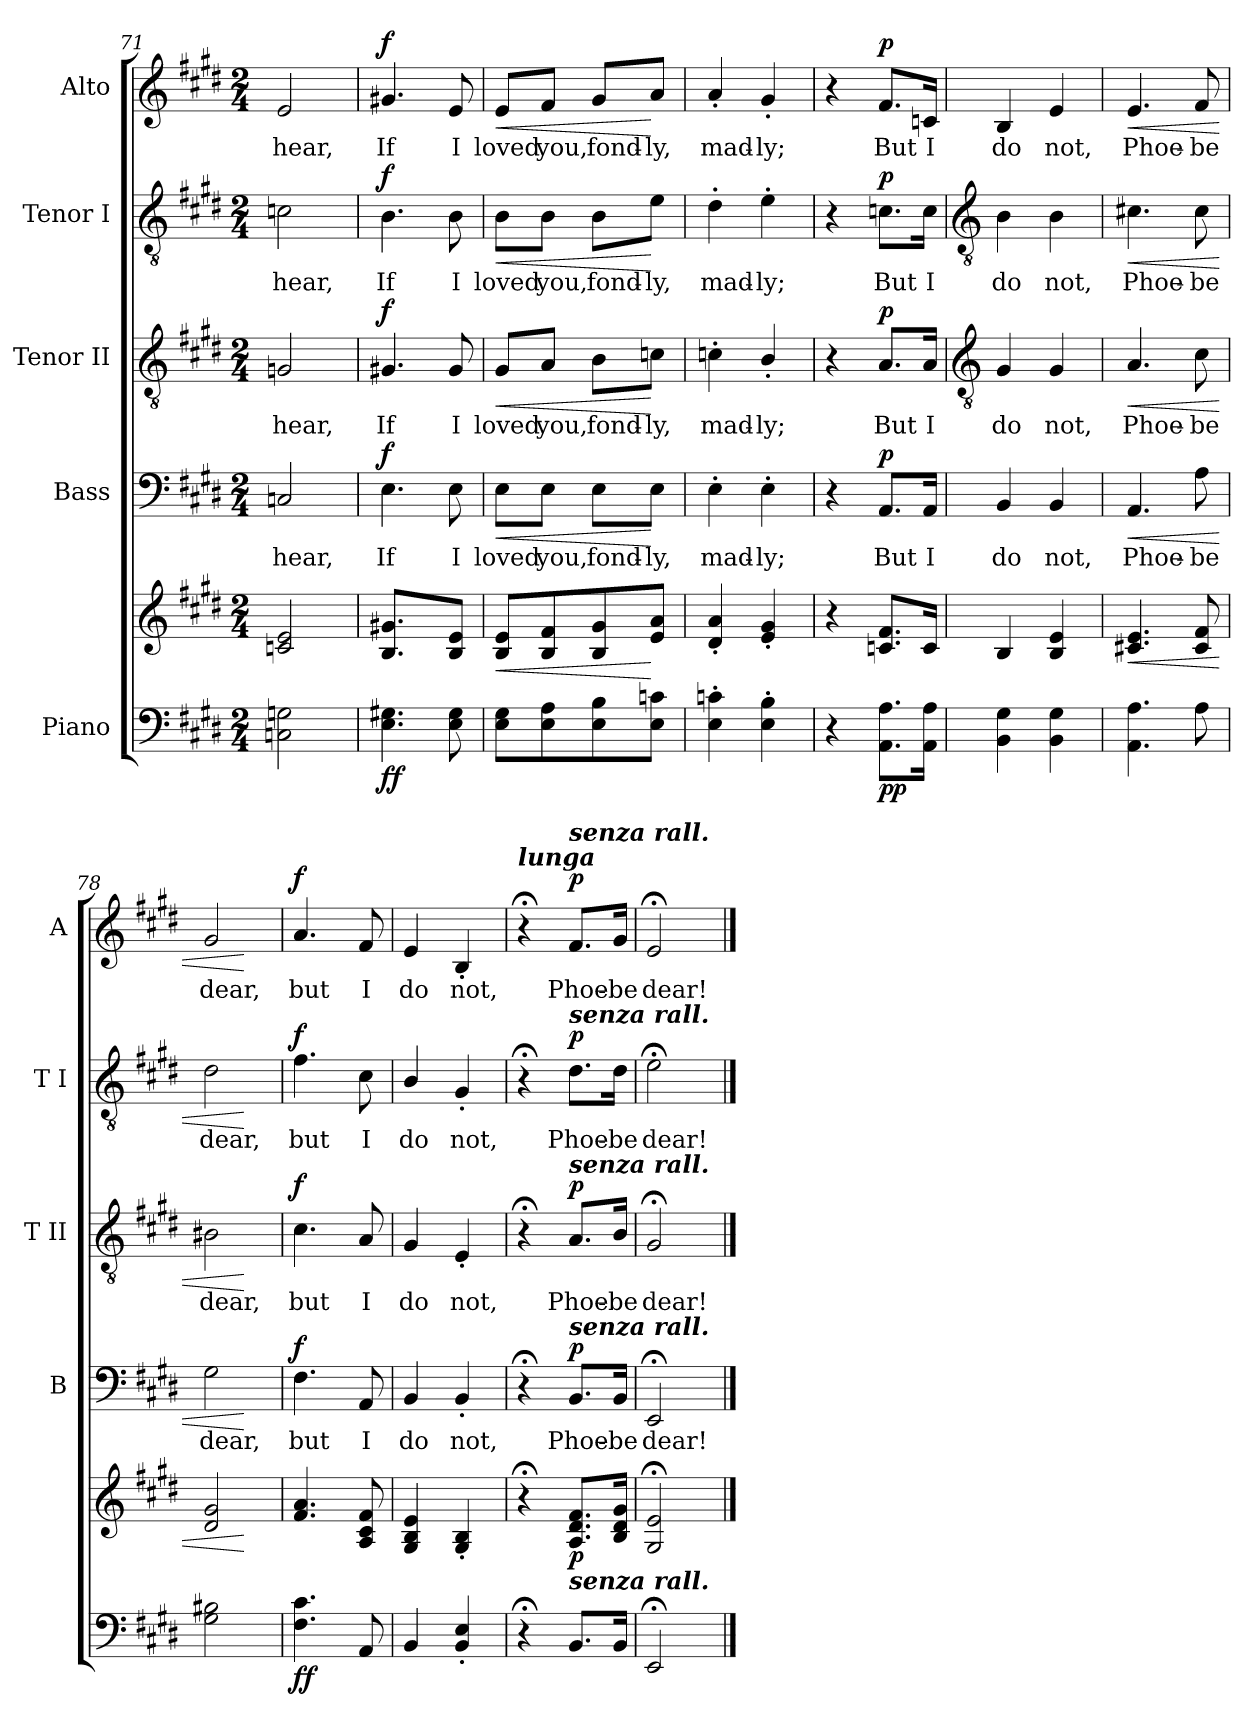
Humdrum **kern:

**kern	**kern	**dynam	**kern	**text	**dynam	**kern	**text	**dynam	**kern	**text	**dynam	**kern	**text	**dynam
*part5	*part5	*part5	*part4	*part4	*part4	*part3	*part3	*part3	*part2	*part2	*part2	*part1	*part1	*part1
*staff6	*staff5	*staff5/6	*staff4	*staff4	*staff4	*staff3	*staff3	*staff3	*staff2	*staff2	*staff2	*staff1	*staff1	*staff1
*I"Piano	*	*	*I"Bass	*	*	*I"Tenor II	*	*	*I"Tenor I	*	*	*I"Alto	*	*
*	*	*	*I'B	*	*	*I'T II	*	*	*I'T I	*	*	*I'A	*	*
*clefF4	*clefG2	*	*clefF4	*	*	*clefGv2	*	*	*clefGv2	*	*	*clefG2	*	*
*k[f#c#g#d#]	*k[f#c#g#d#]	*	*k[f#c#g#d#]	*	*	*k[f#c#g#d#]	*	*	*k[f#c#g#d#]	*	*	*k[f#c#g#d#]	*	*
*E:	*E:	*	*E:	*	*	*E:	*	*	*E:	*	*	*E:	*	*
*M2/4	*M2/4	*	*M2/4	*	*	*M2/4	*	*	*M2/4	*	*	*M2/4	*	*
=71	=71	=71	=71	=71	=71	=71	=71	=71	=71	=71	=71	=71	=71	=71
!	!	!	!	!LO:LY:b	!	!	!LO:LY:b	!	!	!LO:LY:b	!	!	!LO:LY:b	!
2Cn 2Gn	2cn 2e	.	2Cn	hear,	.	2Gn	hear,	.	2cn	hear,	.	2e	hear,	.
=72	=72	=72	=72	=72	=72	=72	=72	=72	=72	=72	=72	=72	=72	=72
!	!	!LO:DY:b=2	!	!LO:LY:b	!	!	!LO:LY:b	!	!	!LO:LY:b	!	!	!LO:LY:b	!
!	!	!LO:DY:n=1:b	!	!	!LO:DY:b	!	!	!LO:DY:b	!	!	!LO:DY:b	!	!	!LO:DY:b
4.E 4.G#X	4.B 4.g#X	f f	4.E	If	f	4.G#X	If	f	4.B	If	f	4.g#X	If	f
!	!	!	!	!LO:LY:b	!	!	!LO:LY:b	!	!	!LO:LY:b	!	!	!LO:LY:b	!
8E 8G#L	8B 8eJ	.	8E	I	.	8G#	I	.	8B	I	.	8e	I	.
=73	=73	=73	=73	=73	=73	=73	=73	=73	=73	=73	=73	=73	=73	=73
!	!	!LO:HP:b	!	!LO:LY:b	!LO:HP:b	!	!LO:LY:b	!LO:HP:b	!	!LO:LY:b	!LO:HP:b	!	!LO:LY:b	!LO:HP:b
8E 8G#L	8B 8e	<	8E\L	loved	<	8G#/L	loved	<	8B\L	loved	<	8e/L	loved	<
!	!	!	!	!LO:LY:b	!	!	!LO:LY:b	!	!	!LO:LY:b	!	!	!LO:LY:b	!
8E 8A	8B 8f#	.	8E\J	you,	.	8A/J	you,	.	8B\J	you,	.	8f#/J	you,	.
!	!	!	!	!LO:LY:b	!	!	!LO:LY:b	!	!	!LO:LY:b	!	!	!LO:LY:b	!
8E 8B	8B 8g#	.	8E\L	fond-	.	8B\L	fond-	.	8B\L	fond-	.	8g#/L	fond-	.
!	!	!	!	!LO:LY:b	!	!	!LO:LY:b	!	!	!LO:LY:b	!	!	!LO:LY:b	!
8E 8cnJ	8e 8aJ	[	8E\J	-ly,	[	8cn\J	-ly,	[	8e\J	-ly,	[	8a/J	-ly,	[
=74	=74	=74	=74	=74	=74	=74	=74	=74	=74	=74	=74	=74	=74	=74
!	!	!	!	!LO:LY:b	!	!	!LO:LY:b	!	!	!LO:LY:b	!	!	!LO:LY:b	!
4E' 4cn'	4d#' 4a'	.	4E'	mad-	.	4cn'	mad-	.	4d#'	mad-	.	4a'	mad-	.
!	!	!	!	!LO:LY:b	!	!	!LO:LY:b	!	!	!LO:LY:b	!	!	!LO:LY:b	!
4E' 4B'	4e' 4g#'	.	4E'	-ly;	.	4B'/	-ly;	.	4e'	-ly;	.	4g#'	-ly;	.
=75	=75	=75	=75	=75	=75	=75	=75	=75	=75	=75	=75	=75	=75	=75
4r	4r	.	4r	.	.	4r	.	.	4r	.	.	4r	.	.
!	!	!LO:DY:b=2	!	!LO:LY:b	!	!	!LO:LY:b	!	!	!LO:LY:b	!	!	!LO:LY:b	!
!	!	!LO:DY:n=1:b	!	!	!LO:DY:b	!	!	!LO:DY:b	!	!	!LO:DY:b	!	!	!LO:DY:b
8.AA 8.AL	8.cn 8.f#L	p p	8.AA/L	But	p	8.A/L	But	p	8.cn\L	But	p	8.f#/L	But	p
!	!	!	!	!LO:LY:b	!	!	!LO:LY:b	!	!	!LO:LY:b	!	!	!LO:LY:b	!
16AA 16AJ	16cJ	.	16AA/Jk	I	.	16A/Jk	I	.	16c\Jk	I	.	16cn/Jk	I	.
!!LO:LB:g=z
=76	=76	=76	=76	=76	=76	=76	=76	=76	=76	=76	=76	=76	=76	=76
*	*	*	*	*	*	*clefGv2	*	*	*clefGv2	*	*	*	*	*
!	!	!	!	!LO:LY:b	!	!	!LO:LY:b	!	!	!LO:LY:b	!	!	!LO:LY:b	!
4BB 4G#	4B	.	4BB	do	.	4G#	do	.	4B	do	.	4B	do	.
!	!	!	!	!LO:LY:b	!	!	!LO:LY:b	!	!	!LO:LY:b	!	!	!LO:LY:b	!
4BB 4G#	4B 4e	.	4BB	not,	.	4G#	not,	.	4B	not,	.	4e	not,	.
=77	=77	=77	=77	=77	=77	=77	=77	=77	=77	=77	=77	=77	=77	=77
!	!	!LO:HP:b	!	!LO:LY:b	!LO:HP:b	!	!LO:LY:b	!LO:HP:b	!	!LO:LY:b	!LO:HP:b	!	!LO:LY:b	!LO:HP:b
4.AA 4.A	4.c#X 4.e	<	4.AA	Phoe-	<	4.A	Phoe-	<	4.c#X	Phoe-	<	4.e	Phoe-	<
!	!	!	!	!LO:LY:b	!	!	!LO:LY:b	!	!	!LO:LY:b	!	!	!LO:LY:b	!
8A	8c# 8f#	.	8A	-be	.	8c#	-be	.	8c#	-be	.	8f#	-be	.
=78	=78	=78	=78	=78	=78	=78	=78	=78	=78	=78	=78	=78	=78	=78
!	!	!	!	!LO:LY:b	!	!	!LO:LY:b	!	!	!LO:LY:b	!	!	!LO:LY:b	!
2G# 2B#X	2d# 2g#	.	2G#	dear,	.	2B#X	dear,	.	2d#	dear,	.	2g#	dear,	.
.	.	[	.	.	[	.	.	[	.	.	[	.	.	[
=79	=79	=79	=79	=79	=79	=79	=79	=79	=79	=79	=79	=79	=79	=79
!	!	!LO:DY:b=2	!	!LO:LY:b	!	!	!LO:LY:b	!	!	!LO:LY:b	!	!	!LO:LY:b	!
!	!	!LO:DY:n=1:b	!	!	!LO:DY:b	!	!	!LO:DY:b	!	!	!LO:DY:b	!	!	!LO:DY:b
4.F# 4.c#	4.f# 4.a	f f	4.F#	but	f	4.c#	but	f	4.f#	but	f	4.a	but	f
!	!	!	!	!LO:LY:b	!	!	!LO:LY:b	!	!	!LO:LY:b	!	!	!LO:LY:b	!
8AA	8A 8c# 8f#	.	8AA	I	.	8A	I	.	8c#	I	.	8f#	I	.
=80	=80	=80	=80	=80	=80	=80	=80	=80	=80	=80	=80	=80	=80	=80
!	!	!	!	!LO:LY:b	!	!	!LO:LY:b	!	!	!LO:LY:b	!	!	!LO:LY:b	!
4BB	4G# 4B 4e	.	4BB	do	.	4G#	do	.	4B/	do	.	4e	do	.
!	!	!	!	!LO:LY:b	!	!	!LO:LY:b	!	!	!LO:LY:b	!	!	!LO:LY:b	!
4BB' 4E'	4G#' 4B'	.	4BB'	not,	.	4E'	not,	.	4G#'	not,	.	4B'	not,	.
=81	=81	=81	=81	=81	=81	=81	=81	=81	=81	=81	=81	=81	=81	=81
!	!	!	!	!	!	!	!	!	!	!	!	!LO:TX:a:Bi:t=lunga	!	!
4r;	4r;<	.	4r;<	.	.	4r;<	.	.	4r;<	.	.	4r;<	.	.
!	!	!	!	!	!	!	!	!	!	!	!	!LO:TX:a:Bi:t=senza rall.	!	!
!	!	!	!	!	!	!	!	!	!LO:TX:a:Bi:t=senza rall.	!	!	!	!	!
!	!	!	!	!	!	!LO:TX:a:Bi:t=senza rall.	!	!	!	!	!	!	!	!
!	!	!	!LO:TX:a:Bi:t=senza rall.	!	!	!	!	!	!	!	!	!	!	!
!LO:TX:a:Bi:t=senza rall.	!	!	!	!	!	!	!	!	!	!	!	!	!	!
!	!	!LO:DY:b	!	!LO:LY:b	!LO:DY:b	!	!LO:LY:b	!LO:DY:b	!	!LO:LY:b	!LO:DY:b	!	!LO:LY:b	!LO:DY:b
8.BBL	8.A 8.d# 8.f#L	p	8.BB/L	Phoe-	p	8.A/L	Phoe-	p	8.d#\L	Phoe-	p	8.f#/L	Phoe-	p
!	!	!	!	!LO:LY:b	!	!	!LO:LY:b	!	!	!LO:LY:b	!	!	!LO:LY:b	!
16BBJ	16B 16d# 16g#J	.	16BB/Jk	-be	.	16B/Jk	-be	.	16d#\Jk	-be	.	16g#/Jk	-be	.
=82	=82	=82	=82	=82	=82	=82	=82	=82	=82	=82	=82	=82	=82	=82
!	!	!	!	!LO:LY:b	!	!	!LO:LY:b	!	!	!LO:LY:b	!	!	!LO:LY:b	!
2EE;	2G#;< 2e;<	.	2EE;<	dear!	.	2G#;<	dear!	.	2e;<	dear!	.	2e;<	dear!	.
==	==	==	==	==	==	==	==	==	==	==	==	==	==	==
*-	*-	*-	*-	*-	*-	*-	*-	*-	*-	*-	*-	*-	*-	*-
